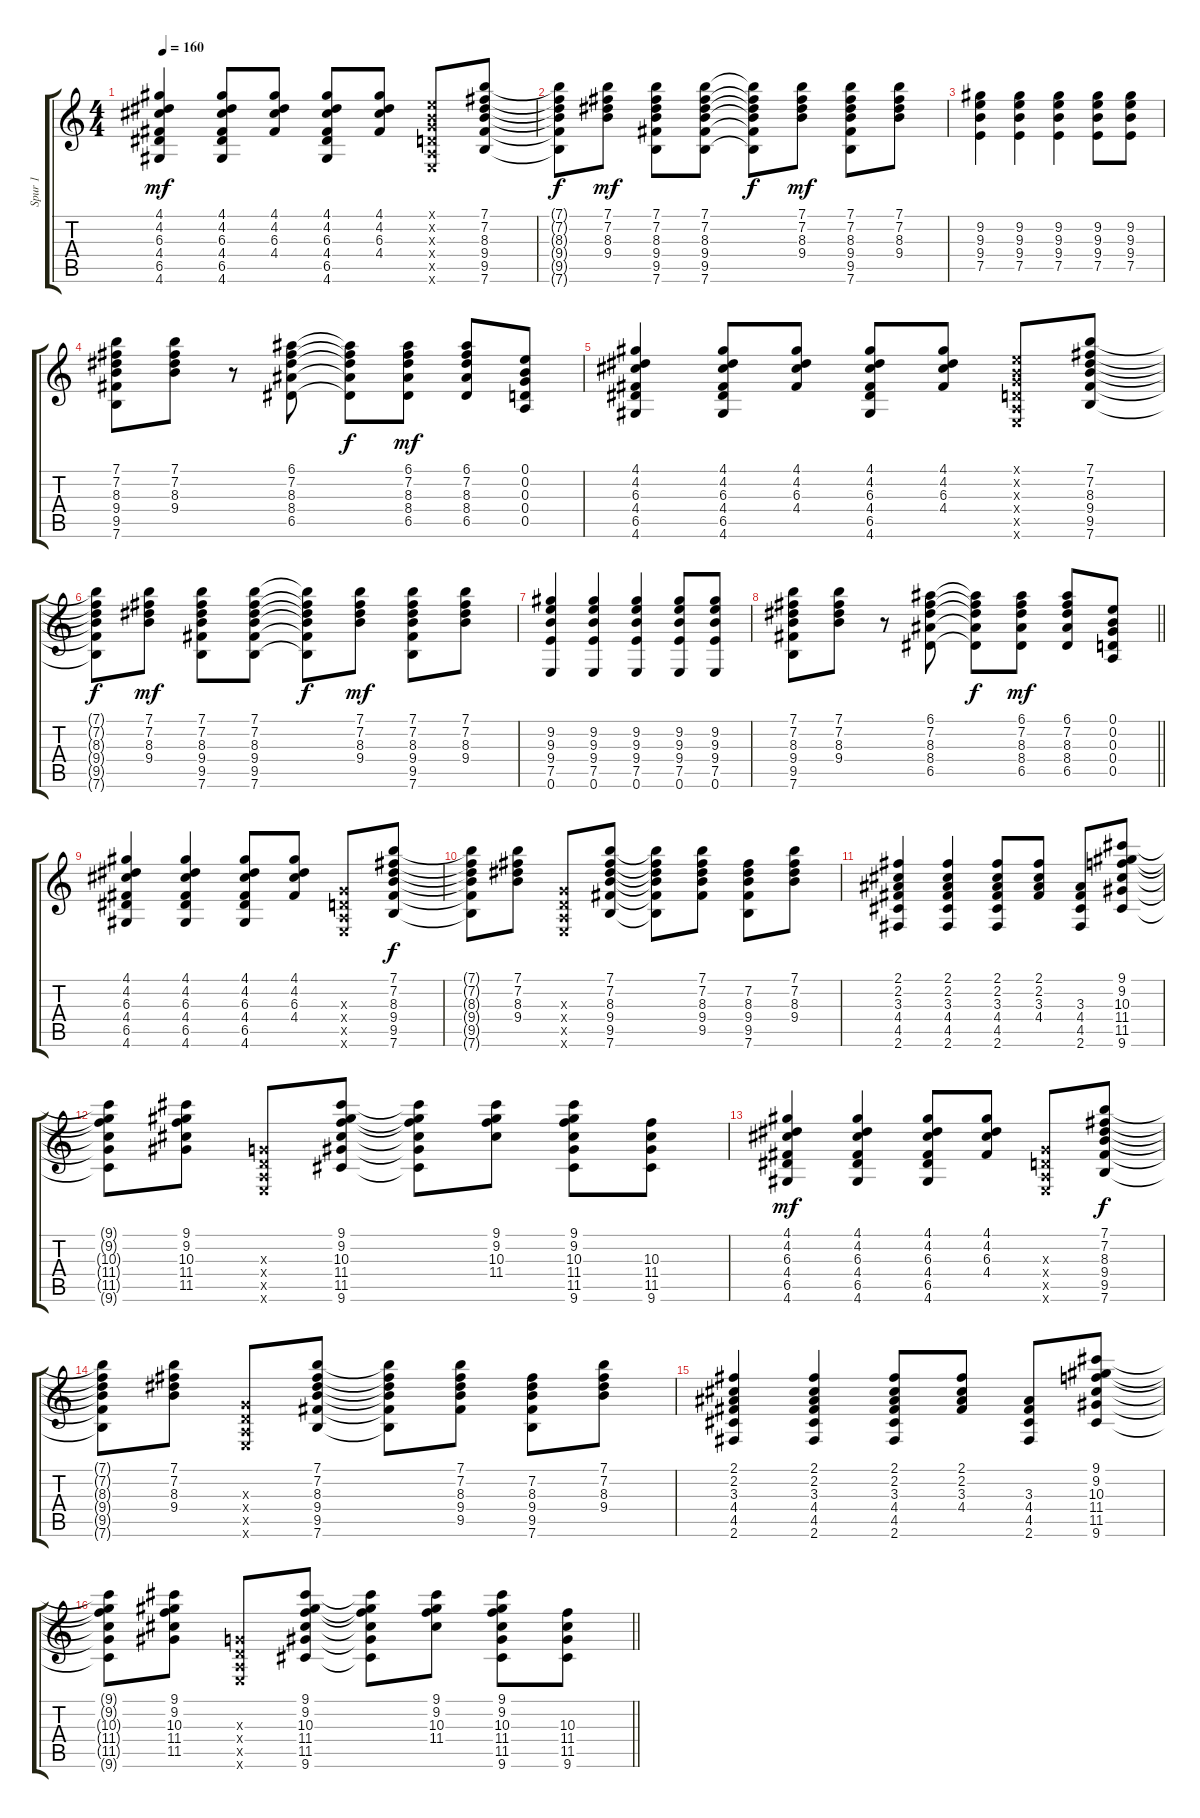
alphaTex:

\track ("Spur 1" "Spur 1") {instrument electricguitarclean}
\staff {score tabs}
\tuning (E4 B3 G3 D3 A2 E2) {hide}
\ts (4 4)
\tempo 160
\clef g2
\ks c
(4.1 4.2 6.3 4.4 6.5 4.6).4{dy mf} (4.1 4.2 6.3 4.4 6.5 4.6).8 (4.1 4.2 6.3 4.4).8 (4.1 4.2 6.3 4.4 6.5 4.6).8 (4.1 4.2 6.3 4.4).8 (0.1{x} 0.2{x} 0.3{x} 0.4{x} 0.5{x} 0.6{x}).8 (7.1 7.2 8.3 9.4 9.5 7.6).8 |
(7.1{t} 7.2{t} 8.3{t} 9.4{t} 9.5{t} 7.6{t}).8{dy f} (7.1 7.2 8.3 9.4).8{dy mf} (7.1 7.2 8.3 9.4 9.5 7.6).8 (7.1 7.2 8.3 9.4 9.5 7.6).8 (7.1{t} 7.2{t} 8.3{t} 9.4{t} 9.5{t} 7.6{t}).8{dy f} (7.1 7.2 8.3 9.4).8{dy mf} (7.1 7.2 8.3 9.4 9.5 7.6).8 (7.1 7.2 8.3 9.4).8 |
(9.2 9.3 9.4 7.5).4 (9.2 9.3 9.4 7.5).4 (9.2 9.3 9.4 7.5).4 (9.2 9.3 9.4 7.5).8 (9.2 9.3 9.4 7.5).8 |
(7.1 7.2 8.3 9.4 9.5 7.6).8 (7.1 7.2 8.3 9.4).8 r.8 (6.1 7.2 8.3 8.4 6.5).8 (6.1{t} 7.2{t} 8.3{t} 8.4{t} 6.5{t}).8{dy f} (6.1 7.2 8.3 8.4 6.5).8{dy mf} (6.1 7.2 8.3 8.4 6.5).8 (0.1 0.2 0.3 0.4 0.5).8 |
(4.1 4.2 6.3 4.4 6.5 4.6).4 (4.1 4.2 6.3 4.4 6.5 4.6).8 (4.1 4.2 6.3 4.4).8 (4.1 4.2 6.3 4.4 6.5 4.6).8 (4.1 4.2 6.3 4.4).8 (0.1{x} 0.2{x} 0.3{x} 0.4{x} 0.5{x} 0.6{x}).8 (7.1 7.2 8.3 9.4 9.5 7.6).8 |
(7.1{t} 7.2{t} 8.3{t} 9.4{t} 9.5{t} 7.6{t}).8{dy f} (7.1 7.2 8.3 9.4).8{dy mf} (7.1 7.2 8.3 9.4 9.5 7.6).8 (7.1 7.2 8.3 9.4 9.5 7.6).8 (7.1{t} 7.2{t} 8.3{t} 9.4{t} 9.5{t} 7.6{t}).8{dy f} (7.1 7.2 8.3 9.4).8{dy mf} (7.1 7.2 8.3 9.4 9.5 7.6).8 (7.1 7.2 8.3 9.4).8 |
(9.2 9.3 9.4 7.5 0.6).4 (9.2 9.3 9.4 7.5 0.6).4 (9.2 9.3 9.4 7.5 0.6).4 (9.2 9.3 9.4 7.5 0.6).8 (9.2 9.3 9.4 7.5 0.6).8 |
\barLineRight lightlight
(7.1 7.2 8.3 9.4 9.5 7.6).8 (7.1 7.2 8.3 9.4).8 r.8 (6.1 7.2 8.3 8.4 6.5).8 (6.1{t} 7.2{t} 8.3{t} 8.4{t} 6.5{t}).8{dy f} (6.1 7.2 8.3 8.4 6.5).8{dy mf} (6.1 7.2 8.3 8.4 6.5).8 (0.1 0.2 0.3 0.4 0.5).8 |
(4.1 4.2 6.3 4.4 6.5 4.6).4{balance 0} (4.1 4.2 6.3 4.4 6.5 4.6).4 (4.1 4.2 6.3 4.4 6.5 4.6).8 (4.1 4.2 6.3 4.4).8 (0.3{x} 0.4{x} 0.5{x} 0.6{x}).8 (7.1 7.2 8.3 9.4 9.5 7.6).8{dy f} |
(7.1{t} 7.2{t} 8.3{t} 9.4{t} 9.5{t} 7.6{t}).8 (7.1 7.2 8.3 9.4).8 (0.3{x} 0.4{x} 0.5{x} 0.6{x}).8 (7.1 7.2 8.3 9.4 9.5 7.6).8 (7.1{t} 7.2{t} 8.3{t} 9.4{t} 9.5{t} 7.6{t}).8 (7.1 7.2 8.3 9.4 9.5).8 (7.2 8.3 9.4 9.5 7.6).8 (7.1 7.2 8.3 9.4).8 |
(2.1 2.2 3.3 4.4 4.5 2.6).4 (2.1 2.2 3.3 4.4 4.5 2.6).4 (2.1 2.2 3.3 4.4 4.5 2.6).8 (2.1 2.2 3.3 4.4).8 (3.3 4.4 4.5 2.6).8 (9.1 9.2 10.3 11.4 11.5 9.6).8 |
(9.1{t} 9.2{t} 10.3{t} 11.4{t} 11.5{t} 9.6{t}).8 (9.1 9.2 10.3 11.4 11.5).8 (0.3{x} 0.4{x} 0.5{x} 0.6{x}).8 (9.1 9.2 10.3 11.4 11.5 9.6).8 (9.1{t} 9.2{t} 10.3{t} 11.4{t} 11.5{t} 9.6{t}).8 (9.1 9.2 10.3 11.4).8 (9.1 9.2 10.3 11.4 11.5 9.6).8 (10.3 11.4 11.5 9.6).8 |
(4.1 4.2 6.3 4.4 6.5 4.6).4{dy mf} (4.1 4.2 6.3 4.4 6.5 4.6).4 (4.1 4.2 6.3 4.4 6.5 4.6).8 (4.1 4.2 6.3 4.4).8 (0.3{x} 0.4{x} 0.5{x} 0.6{x}).8 (7.1 7.2 8.3 9.4 9.5 7.6).8{dy f} |
(7.1{t} 7.2{t} 8.3{t} 9.4{t} 9.5{t} 7.6{t}).8 (7.1 7.2 8.3 9.4).8 (0.3{x} 0.4{x} 0.5{x} 0.6{x}).8 (7.1 7.2 8.3 9.4 9.5 7.6).8 (7.1{t} 7.2{t} 8.3{t} 9.4{t} 9.5{t} 7.6{t}).8 (7.1 7.2 8.3 9.4 9.5).8 (7.2 8.3 9.4 9.5 7.6).8 (7.1 7.2 8.3 9.4).8 |
(2.1 2.2 3.3 4.4 4.5 2.6).4 (2.1 2.2 3.3 4.4 4.5 2.6).4 (2.1 2.2 3.3 4.4 4.5 2.6).8 (2.1 2.2 3.3 4.4).8 (3.3 4.4 4.5 2.6).8 (9.1 9.2 10.3 11.4 11.5 9.6).8 |
\barLineRight lightlight
(9.1{t} 9.2{t} 10.3{t} 11.4{t} 11.5{t} 9.6{t}).8 (9.1 9.2 10.3 11.4 11.5).8 (0.3{x} 0.4{x} 0.5{x} 0.6{x}).8 (9.1 9.2 10.3 11.4 11.5 9.6).8 (9.1{t} 9.2{t} 10.3{t} 11.4{t} 11.5{t} 9.6{t}).8 (9.1 9.2 10.3 11.4).8 (9.1 9.2 10.3 11.4 11.5 9.6).8 (10.3 11.4 11.5 9.6).8
